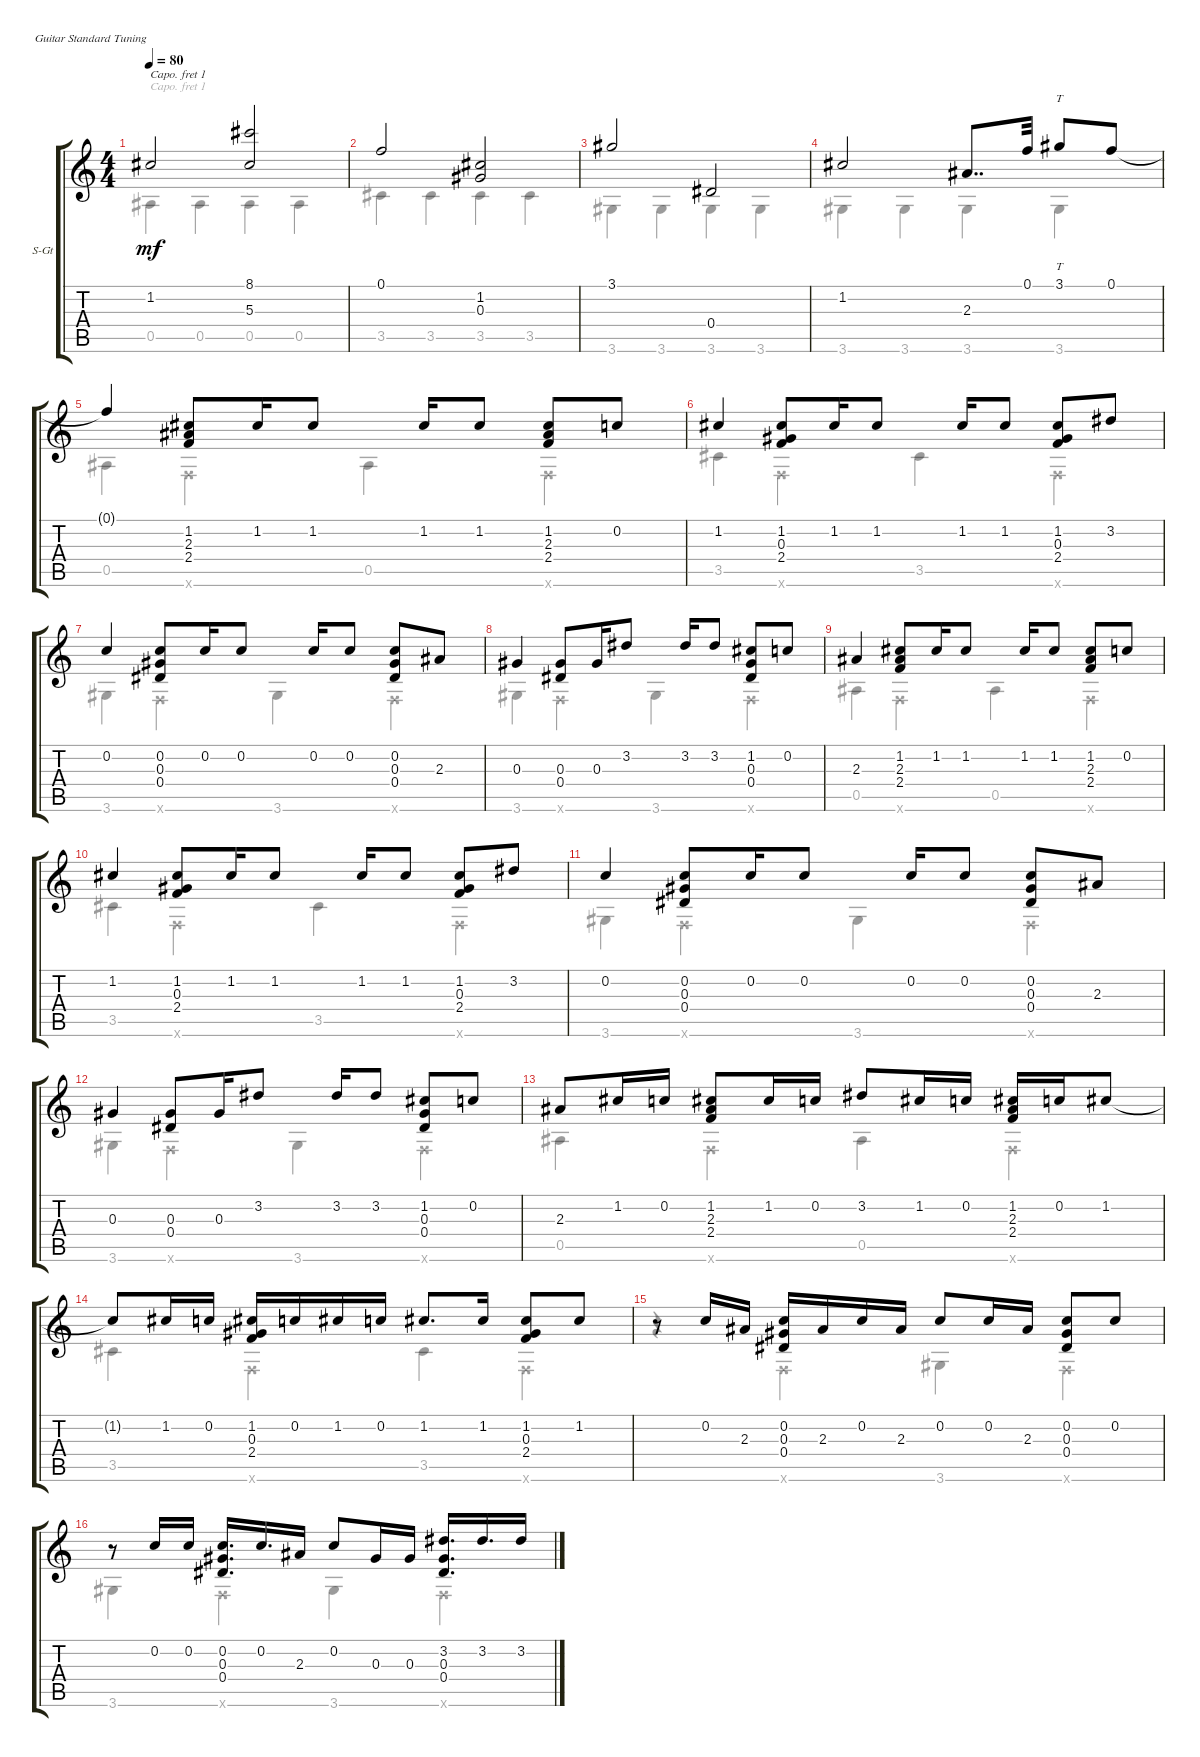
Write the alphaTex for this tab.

\defaultSystemsLayout 4
\bracketExtendMode groupsimilarinstruments
\firstSystemTrackNameOrientation horizontal
\otherSystemsTrackNameOrientation horizontal
\track ("Steel Guitar" "S-Gt") {instrument acousticguitarsteel}
\staff {score tabs}
\capo 1
\tuning (E4 B3 G3 D3 A2 E2)
\voice
\ts (4 4)
\tempo 80
\clef g2
\ks c
1.2.2{dy mf instrument acousticguitarsteel} (5.3 8.1).2 |
0.1.2 (1.2 0.3).2 |
3.1.2 0.4.2 |
1.2.2 2.3.8{dd} 0.1.32 3.1.8{tt} 0.1.8 |
0.1{t}.4 (1.2 2.3 2.4).8 1.2.16 1.2.8 1.2.16 1.2.8 (1.2 2.3 2.4).8 0.2.8 |
1.2.4 (1.2 0.3 2.4).8 1.2.16 1.2.8 1.2.16 1.2.8 (1.2 0.3 2.4).8 3.2.8 |
0.2.4 (0.2 0.3 0.4).8 0.2.16 0.2.8 0.2.16 0.2.8 (0.2 0.3 0.4).8 2.3.8 |
0.3.4 (0.3 0.4).8 0.3.16 3.2.8 3.2.16 3.2.8 (1.2 0.3 0.4).8 0.2.8 |
2.3.4 (1.2 2.3 2.4).8 1.2.16 1.2.8 1.2.16 1.2.8 (1.2 2.3 2.4).8 0.2.8 |
1.2.4 (1.2 0.3 2.4).8 1.2.16 1.2.8 1.2.16 1.2.8 (1.2 0.3 2.4).8 3.2.8 |
0.2.4 (0.2 0.3 0.4).8 0.2.16 0.2.8 0.2.16 0.2.8 (0.2 0.3 0.4).8 2.3.8 |
0.3.4 (0.3 0.4).8 0.3.16 3.2.8 3.2.16 3.2.8 (1.2 0.3 0.4).8 0.2.8 |
2.3.8 1.2.16 0.2.16 (1.2 2.3 2.4).8 1.2.16 0.2.16 3.2.8 1.2.16 0.2.16 (1.2 2.3 2.4).16 0.2.16 1.2.8 |
1.2{t}.8 1.2.16 0.2.16 (1.2 0.3 2.4).16 0.2.16 1.2.16 0.2.16 1.2.8{d} 1.2.16 (1.2 0.3 2.4).8 1.2.8 |
r.8 0.2.16 2.3.16 (0.2 0.3 0.4).16 2.3.16 0.2.16 2.3.16 0.2.8 0.2.16 2.3.16 (0.2 0.3 0.4).8 0.2.8 |
r.8 0.2.16 0.2.16 (0.2 0.3 0.4).16{d} 0.2.16{d} 2.3.16 0.2.8 0.3.16 0.3.16 (3.2 0.3 0.4).16{d} 3.2.16{d} 3.2.16
\voice
\clef g2
\ottava regular
\simile none
\ks c
0.5.4{dy mf} 0.5.4 0.5.4 0.5.4 |
3.5.4 3.5.4 3.5.4 3.5.4 |
3.6.4 3.6.4 3.6.4 3.6.4 |
3.6.4 3.6.4 3.6.4 3.6.4 |
0.5.4 0.6{x}.4 0.5.4 0.6{x}.4 |
3.5.4 0.6{x}.4 3.5.4 0.6{x}.4 |
3.6.4 0.6{x}.4 3.6.4 0.6{x}.4 |
3.6.4 0.6{x}.4 3.6.4 0.6{x}.4 |
0.5.4 0.6{x}.4 0.5.4 0.6{x}.4 |
3.5.4 0.6{x}.4 3.5.4 0.6{x}.4 |
3.6.4 0.6{x}.4 3.6.4 0.6{x}.4 |
3.6.4 0.6{x}.4 3.6.4 0.6{x}.4 |
0.5.4 0.6{x}.4 0.5.4 0.6{x}.4 |
3.5.4 0.6{x}.4 3.5.4 0.6{x}.4 |
r.4 0.6{x}.4 3.6.4 0.6{x}.4 |
3.6.4 0.6{x}.4 3.6.4 0.6{x}.4
